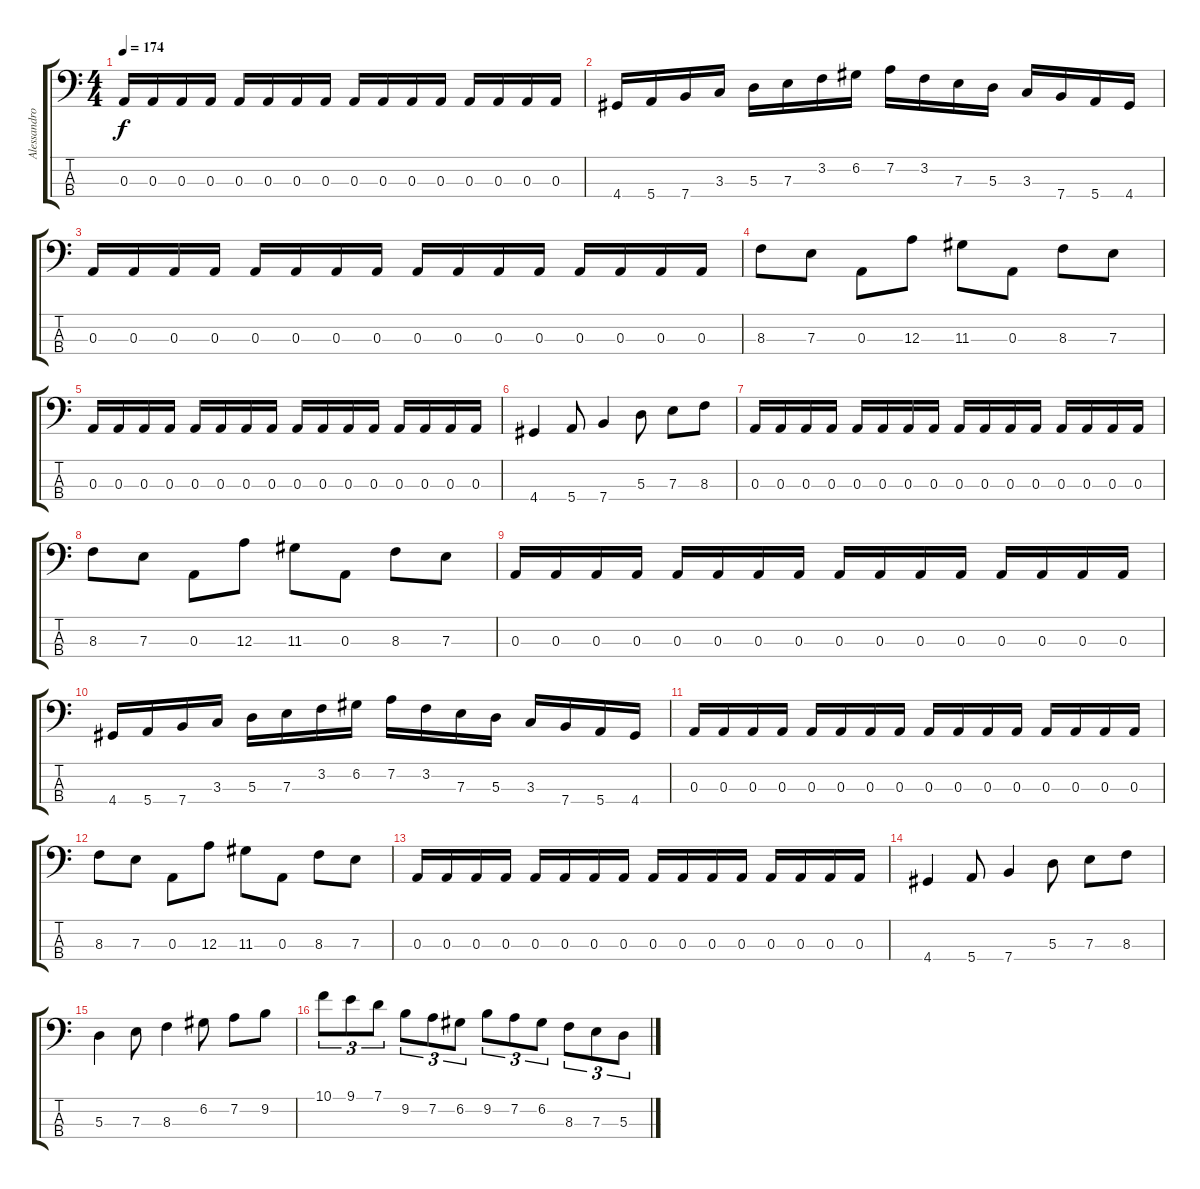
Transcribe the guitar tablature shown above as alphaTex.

\track ("Alessandro Lotta (Bass)" "Alessandro") {instrument electricbassfinger}
\staff {score tabs}
\tuning (G2 D2 A1 E1) {hide}
\ts (4 4)
\tempo 174
\clef f4
\ks c
0.3.16{dy f} 0.3.16 0.3.16 0.3.16 0.3.16 0.3.16 0.3.16 0.3.16 0.3.16 0.3.16 0.3.16 0.3.16 0.3.16 0.3.16 0.3.16 0.3.16 |
4.4.16 5.4.16 7.4.16 3.3.16 5.3.16 7.3.16 3.2.16 6.2.16 7.2.16 3.2.16 7.3.16 5.3.16 3.3.16 7.4.16 5.4.16 4.4.16 |
0.3.16 0.3.16 0.3.16 0.3.16 0.3.16 0.3.16 0.3.16 0.3.16 0.3.16 0.3.16 0.3.16 0.3.16 0.3.16 0.3.16 0.3.16 0.3.16 |
8.3.8 7.3.8 0.3.8 12.3.8 11.3.8 0.3.8 8.3.8 7.3.8 |
0.3.16 0.3.16 0.3.16 0.3.16 0.3.16 0.3.16 0.3.16 0.3.16 0.3.16 0.3.16 0.3.16 0.3.16 0.3.16 0.3.16 0.3.16 0.3.16 |
4.4.4 5.4.8 7.4.4 5.3.8 7.3.8 8.3.8 |
0.3.16 0.3.16 0.3.16 0.3.16 0.3.16 0.3.16 0.3.16 0.3.16 0.3.16 0.3.16 0.3.16 0.3.16 0.3.16 0.3.16 0.3.16 0.3.16 |
8.3.8 7.3.8 0.3.8 12.3.8 11.3.8 0.3.8 8.3.8 7.3.8 |
0.3.16 0.3.16 0.3.16 0.3.16 0.3.16 0.3.16 0.3.16 0.3.16 0.3.16 0.3.16 0.3.16 0.3.16 0.3.16 0.3.16 0.3.16 0.3.16 |
4.4.16 5.4.16 7.4.16 3.3.16 5.3.16 7.3.16 3.2.16 6.2.16 7.2.16 3.2.16 7.3.16 5.3.16 3.3.16 7.4.16 5.4.16 4.4.16 |
0.3.16 0.3.16 0.3.16 0.3.16 0.3.16 0.3.16 0.3.16 0.3.16 0.3.16 0.3.16 0.3.16 0.3.16 0.3.16 0.3.16 0.3.16 0.3.16 |
8.3.8 7.3.8 0.3.8 12.3.8 11.3.8 0.3.8 8.3.8 7.3.8 |
0.3.16 0.3.16 0.3.16 0.3.16 0.3.16 0.3.16 0.3.16 0.3.16 0.3.16 0.3.16 0.3.16 0.3.16 0.3.16 0.3.16 0.3.16 0.3.16 |
4.4.4 5.4.8 7.4.4 5.3.8 7.3.8 8.3.8 |
5.3.4 7.3.8 8.3.4 6.2.8 7.2.8 9.2.8 |
10.1.8{tu (3 2)} 9.1.8{tu (3 2)} 7.1.8{tu (3 2)} 9.2.8{tu (3 2)} 7.2.8{tu (3 2)} 6.2.8{tu (3 2)} 9.2.8{tu (3 2)} 7.2.8{tu (3 2)} 6.2.8{tu (3 2)} 8.3.8{tu (3 2)} 7.3.8{tu (3 2)} 5.3.8{tu (3 2)}
